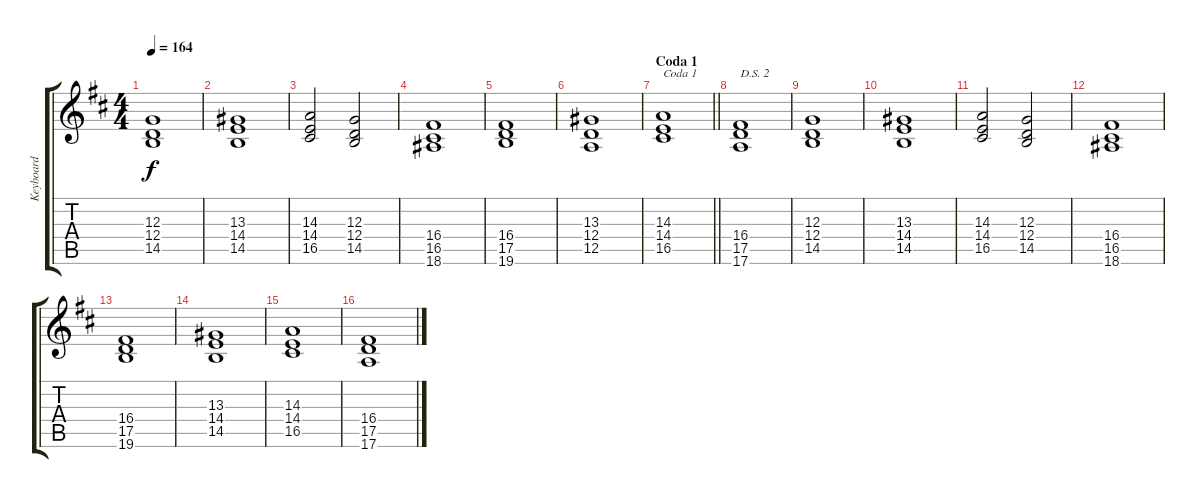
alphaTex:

\track ("Keyboard" "Keyboard") {instrument acousticgrandpiano}
\staff {score tabs}
\tuning (E4 B3 G3 D3 A2 E2) {hide}
\ts (4 4)
\tempo 164
\clef g2
\ks d
(12.3 12.4 14.5).1{dy f} |
(13.3 14.4 14.5).1 |
(14.3 14.4 16.5).2 (12.3 12.4 14.5).2 |
(16.4 16.5 18.6).1 |
(16.4 17.5 19.6).1 |
(13.3 12.4 12.5).1 |
\section ("" "Coda 1")
\barLineRight lightlight
(14.3 14.4 16.5).1{txt "Coda 1"} |
(16.4 17.5 17.6).1{txt "D.S. 2"} |
(12.3 12.4 14.5).1 |
(13.3 14.4 14.5).1 |
(14.3 14.4 16.5).2 (12.3 12.4 14.5).2 |
(16.4 16.5 18.6).1 |
(16.4 17.5 19.6).1 |
(13.3 14.4 14.5).1 |
(14.3 14.4 16.5).1 |
(16.4 17.5 17.6).1
